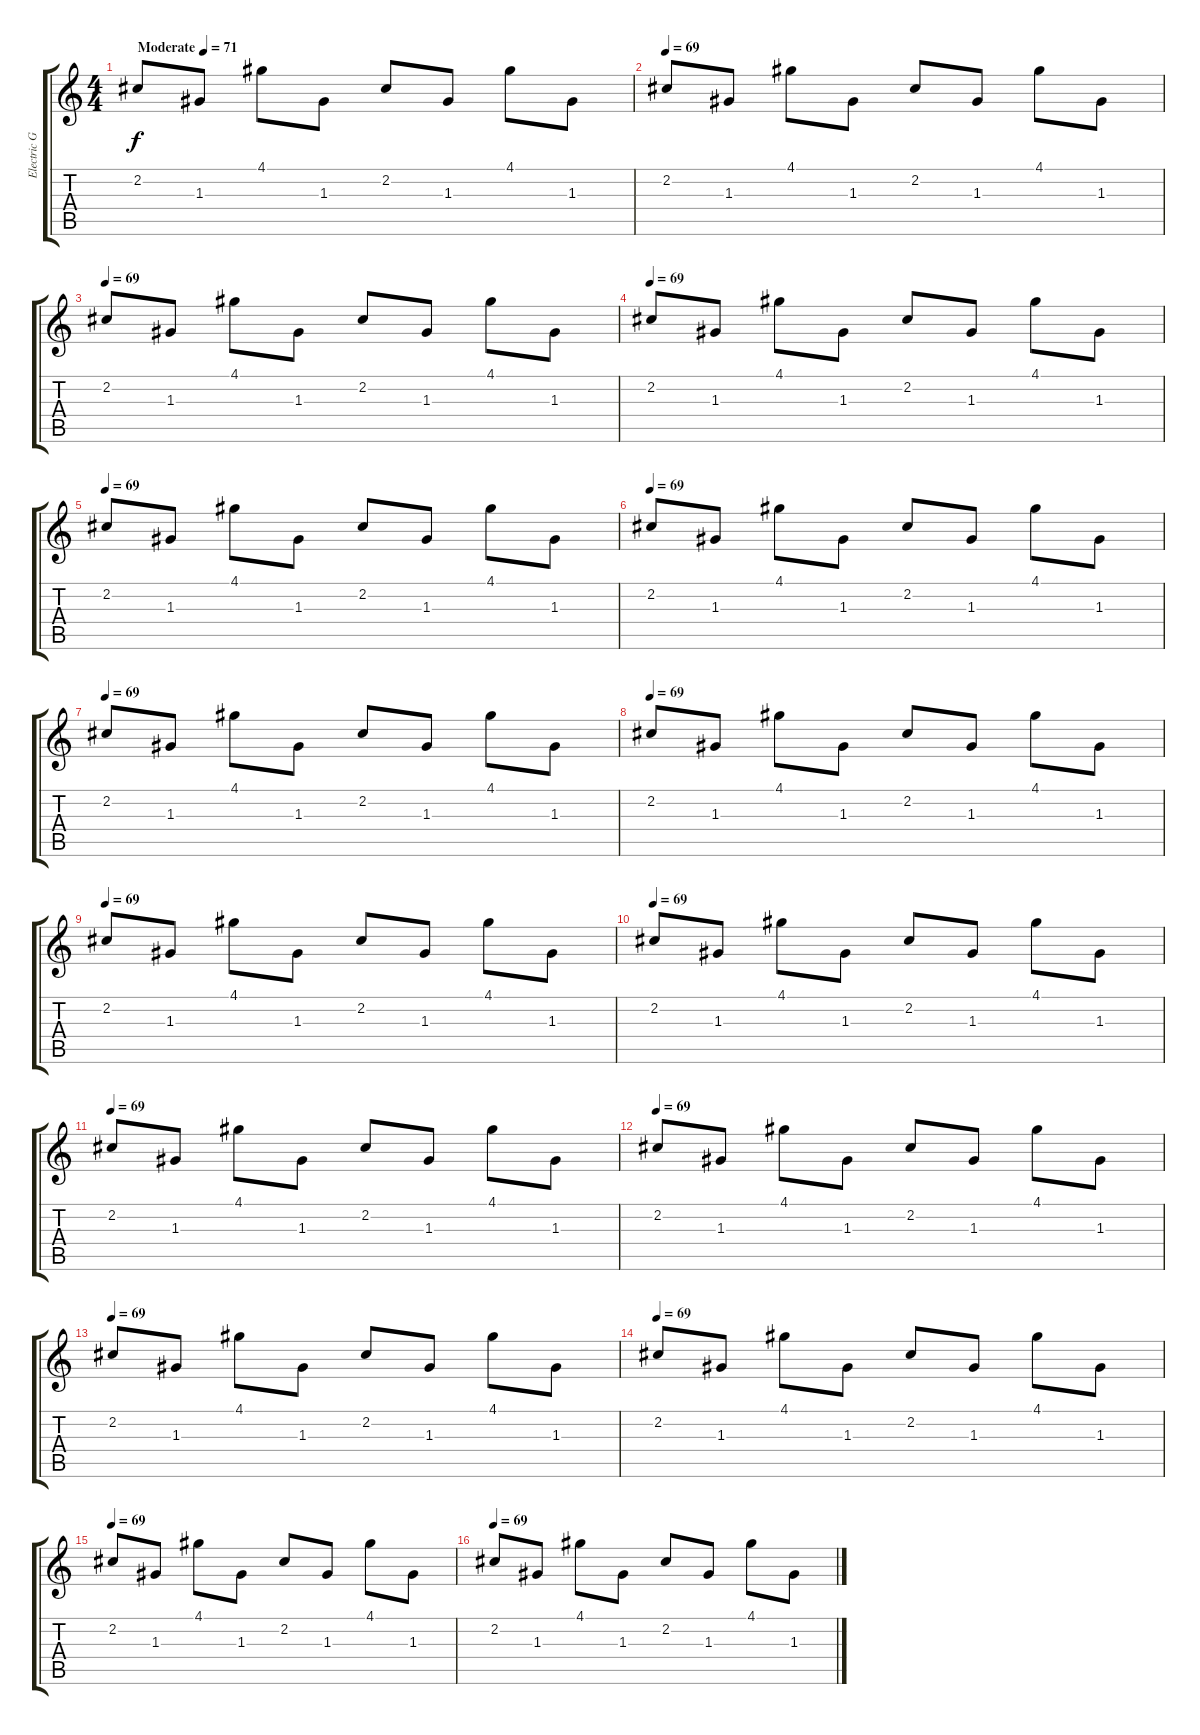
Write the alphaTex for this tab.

\track ("Electric Guitar" "Electric G") {instrument electricguitarjazz}
\staff {score tabs}
\tuning (E4 B3 G3 D3 A2 E2) {hide}
\ts (4 4)
\tempo (71 "Moderate")
\clef g2
\ks c
2.2.8{dy f instrument electricguitarjazz} 1.3.8 4.1.8 1.3.8 2.2.8 1.3.8 4.1.8 1.3.8 |
\tempo 69
2.2.8 1.3.8 4.1.8 1.3.8 2.2.8 1.3.8 4.1.8 1.3.8 |
\tempo 69
2.2.8 1.3.8 4.1.8 1.3.8 2.2.8 1.3.8 4.1.8 1.3.8 |
\tempo 69
2.2.8 1.3.8 4.1.8 1.3.8 2.2.8 1.3.8 4.1.8 1.3.8 |
\tempo 69
2.2.8 1.3.8 4.1.8 1.3.8 2.2.8 1.3.8 4.1.8 1.3.8 |
\tempo 69
2.2.8 1.3.8 4.1.8 1.3.8 2.2.8 1.3.8 4.1.8 1.3.8 |
\tempo 69
2.2.8 1.3.8 4.1.8 1.3.8 2.2.8 1.3.8 4.1.8 1.3.8 |
\tempo 69
2.2.8 1.3.8 4.1.8 1.3.8 2.2.8 1.3.8 4.1.8 1.3.8 |
\tempo 69
2.2.8 1.3.8 4.1.8 1.3.8 2.2.8 1.3.8 4.1.8 1.3.8 |
\tempo 69
2.2.8 1.3.8 4.1.8 1.3.8 2.2.8 1.3.8 4.1.8 1.3.8 |
\tempo 69
2.2.8 1.3.8 4.1.8 1.3.8 2.2.8 1.3.8 4.1.8 1.3.8 |
\tempo 69
2.2.8 1.3.8 4.1.8 1.3.8 2.2.8 1.3.8 4.1.8 1.3.8 |
\tempo 69
2.2.8 1.3.8 4.1.8 1.3.8 2.2.8 1.3.8 4.1.8 1.3.8 |
\tempo 69
2.2.8 1.3.8 4.1.8 1.3.8 2.2.8 1.3.8 4.1.8 1.3.8 |
\tempo 69
2.2.8 1.3.8 4.1.8 1.3.8 2.2.8 1.3.8 4.1.8 1.3.8 |
\tempo 69
2.2.8 1.3.8 4.1.8 1.3.8 2.2.8 1.3.8 4.1.8 1.3.8
